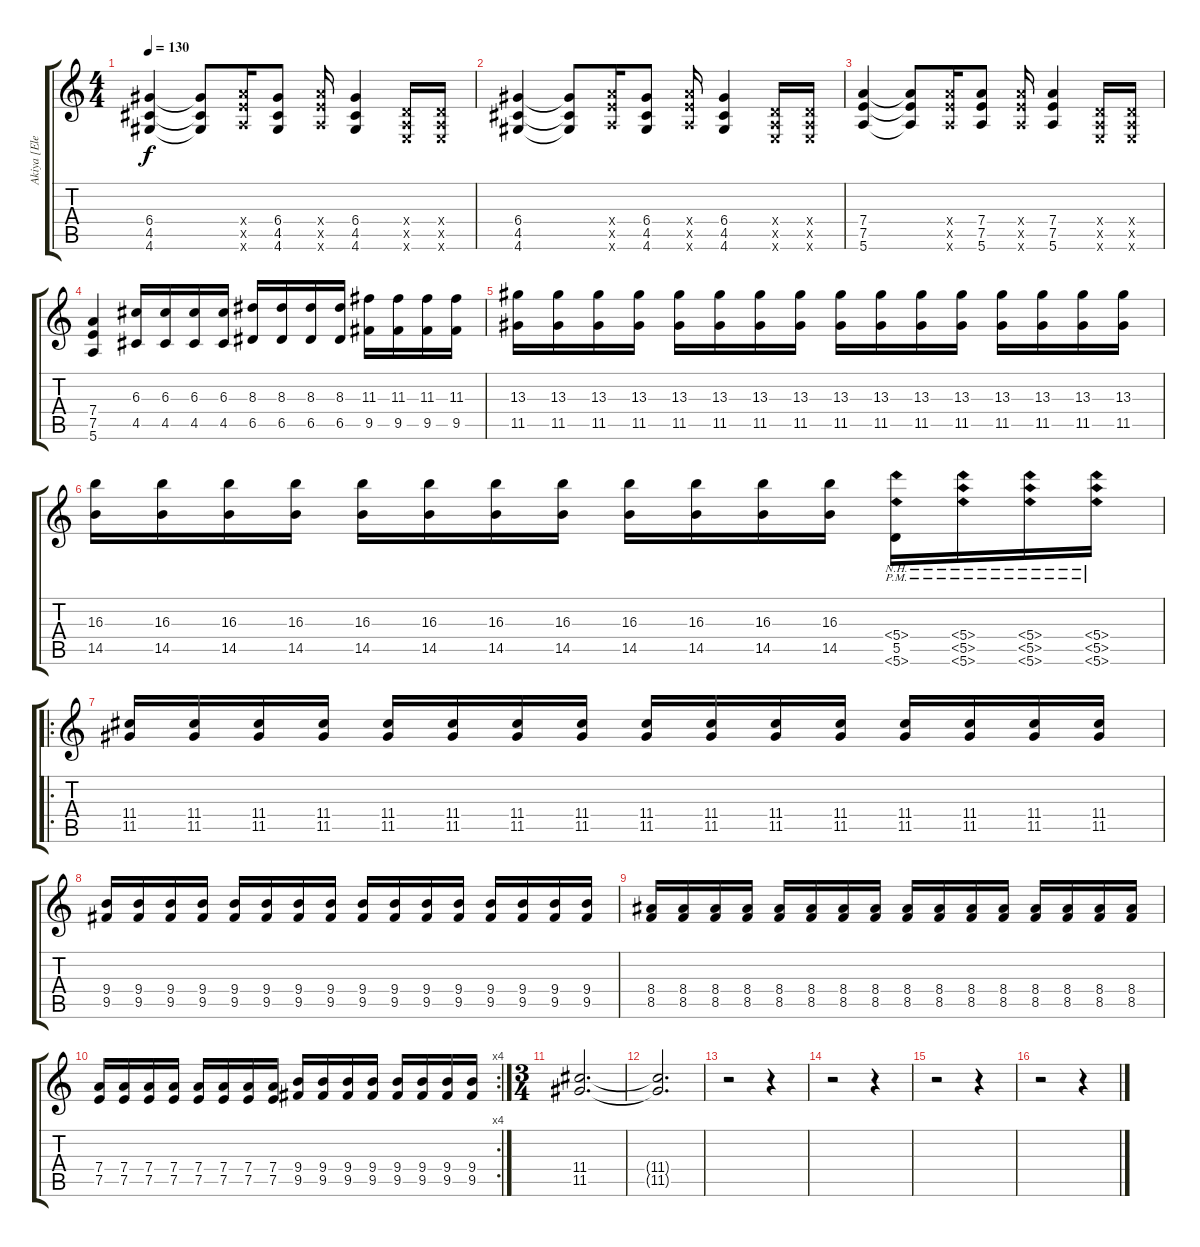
\track ("Akiya [Electric]" "Akiya [Ele") {instrument distortionguitar}
\staff {score tabs}
\tuning (E4 B3 G3 D3 A2 E2) {hide}
\ts (4 4)
\tempo 130
\clef g2
\ks c
(6.4 4.5 4.6).4{dy f} (6.4{t} 4.5{t} 4.6{t}).8 (7.4{x} 7.5{x} 5.6{x}).16 (6.4 4.5 4.6).8 (7.4{x} 7.5{x} 5.6{x}).16 (6.4 4.5 4.6).4 (0.4{x} 0.5{x} 0.6{x}).16 (0.4{x} 0.5{x} 0.6{x}).16 |
(6.4 4.5 4.6).4 (6.4{t} 4.5{t} 4.6{t}).8 (7.4{x} 7.5{x} 5.6{x}).16 (6.4 4.5 4.6).8 (7.4{x} 7.5{x} 5.6{x}).16 (6.4 4.5 4.6).4 (0.4{x} 0.5{x} 0.6{x}).16 (0.4{x} 0.5{x} 0.6{x}).16 |
(7.4 7.5 5.6).4 (7.4{t} 7.5{t} 5.6{t}).8 (7.4{x} 7.5{x} 5.6{x}).16 (7.4 7.5 5.6).8 (7.4{x} 7.5{x} 5.6{x}).16 (7.4 7.5 5.6).4 (0.4{x} 0.5{x} 0.6{x}).16 (0.4{x} 0.5{x} 0.6{x}).16 |
(7.4 7.5 5.6).4 (6.3 4.5).16 (6.3 4.5).16 (6.3 4.5).16 (6.3 4.5).16 (8.3 6.5).16 (8.3 6.5).16 (8.3 6.5).16 (8.3 6.5).16 (11.3 9.5).16 (11.3 9.5).16 (11.3 9.5).16 (11.3 9.5).16 |
(13.3 11.5).16 (13.3 11.5).16 (13.3 11.5).16 (13.3 11.5).16 (13.3 11.5).16 (13.3 11.5).16 (13.3 11.5).16 (13.3 11.5).16 (13.3 11.5).16 (13.3 11.5).16 (13.3 11.5).16 (13.3 11.5).16 (13.3 11.5).16 (13.3 11.5).16 (13.3 11.5).16 (13.3 11.5).16 |
(16.3 14.5).16 (16.3 14.5).16 (16.3 14.5).16 (16.3 14.5).16 (16.3 14.5).16 (16.3 14.5).16 (16.3 14.5).16 (16.3 14.5).16 (16.3 14.5).16 (16.3 14.5).16 (16.3 14.5).16 (16.3 14.5).16 (5.4{nh pm} 5.5{pm} 5.6{nh pm}).16 (5.4{nh pm} 5.5{nh pm} 5.6{nh pm}).16 (5.4{nh pm} 5.5{nh pm} 5.6{nh pm}).16 (5.4{nh pm} 5.5{nh pm} 5.6{nh pm}).16 |
\ro
(11.4 11.5).16 (11.4 11.5).16 (11.4 11.5).16 (11.4 11.5).16 (11.4 11.5).16 (11.4 11.5).16 (11.4 11.5).16 (11.4 11.5).16 (11.4 11.5).16 (11.4 11.5).16 (11.4 11.5).16 (11.4 11.5).16 (11.4 11.5).16 (11.4 11.5).16 (11.4 11.5).16 (11.4 11.5).16 |
(9.4 9.5).16 (9.4 9.5).16 (9.4 9.5).16 (9.4 9.5).16 (9.4 9.5).16 (9.4 9.5).16 (9.4 9.5).16 (9.4 9.5).16 (9.4 9.5).16 (9.4 9.5).16 (9.4 9.5).16 (9.4 9.5).16 (9.4 9.5).16 (9.4 9.5).16 (9.4 9.5).16 (9.4 9.5).16 |
(8.4 8.5).16 (8.4 8.5).16 (8.4 8.5).16 (8.4 8.5).16 (8.4 8.5).16 (8.4 8.5).16 (8.4 8.5).16 (8.4 8.5).16 (8.4 8.5).16 (8.4 8.5).16 (8.4 8.5).16 (8.4 8.5).16 (8.4 8.5).16 (8.4 8.5).16 (8.4 8.5).16 (8.4 8.5).16 |
\rc 4
(7.4 7.5).16 (7.4 7.5).16 (7.4 7.5).16 (7.4 7.5).16 (7.4 7.5).16 (7.4 7.5).16 (7.4 7.5).16 (7.4 7.5).16 (9.4 9.5).16 (9.4 9.5).16 (9.4 9.5).16 (9.4 9.5).16 (9.4 9.5).16 (9.4 9.5).16 (9.4 9.5).16 (9.4 9.5).16 |
\ts (3 4)
(11.4 11.5).2{d volume 0} |
(11.4{t} 11.5{t}).2{d} |
r.2 r.4{volume 10} |
r.2 r.4 |
r.2 r.4 |
r.2 r.4
